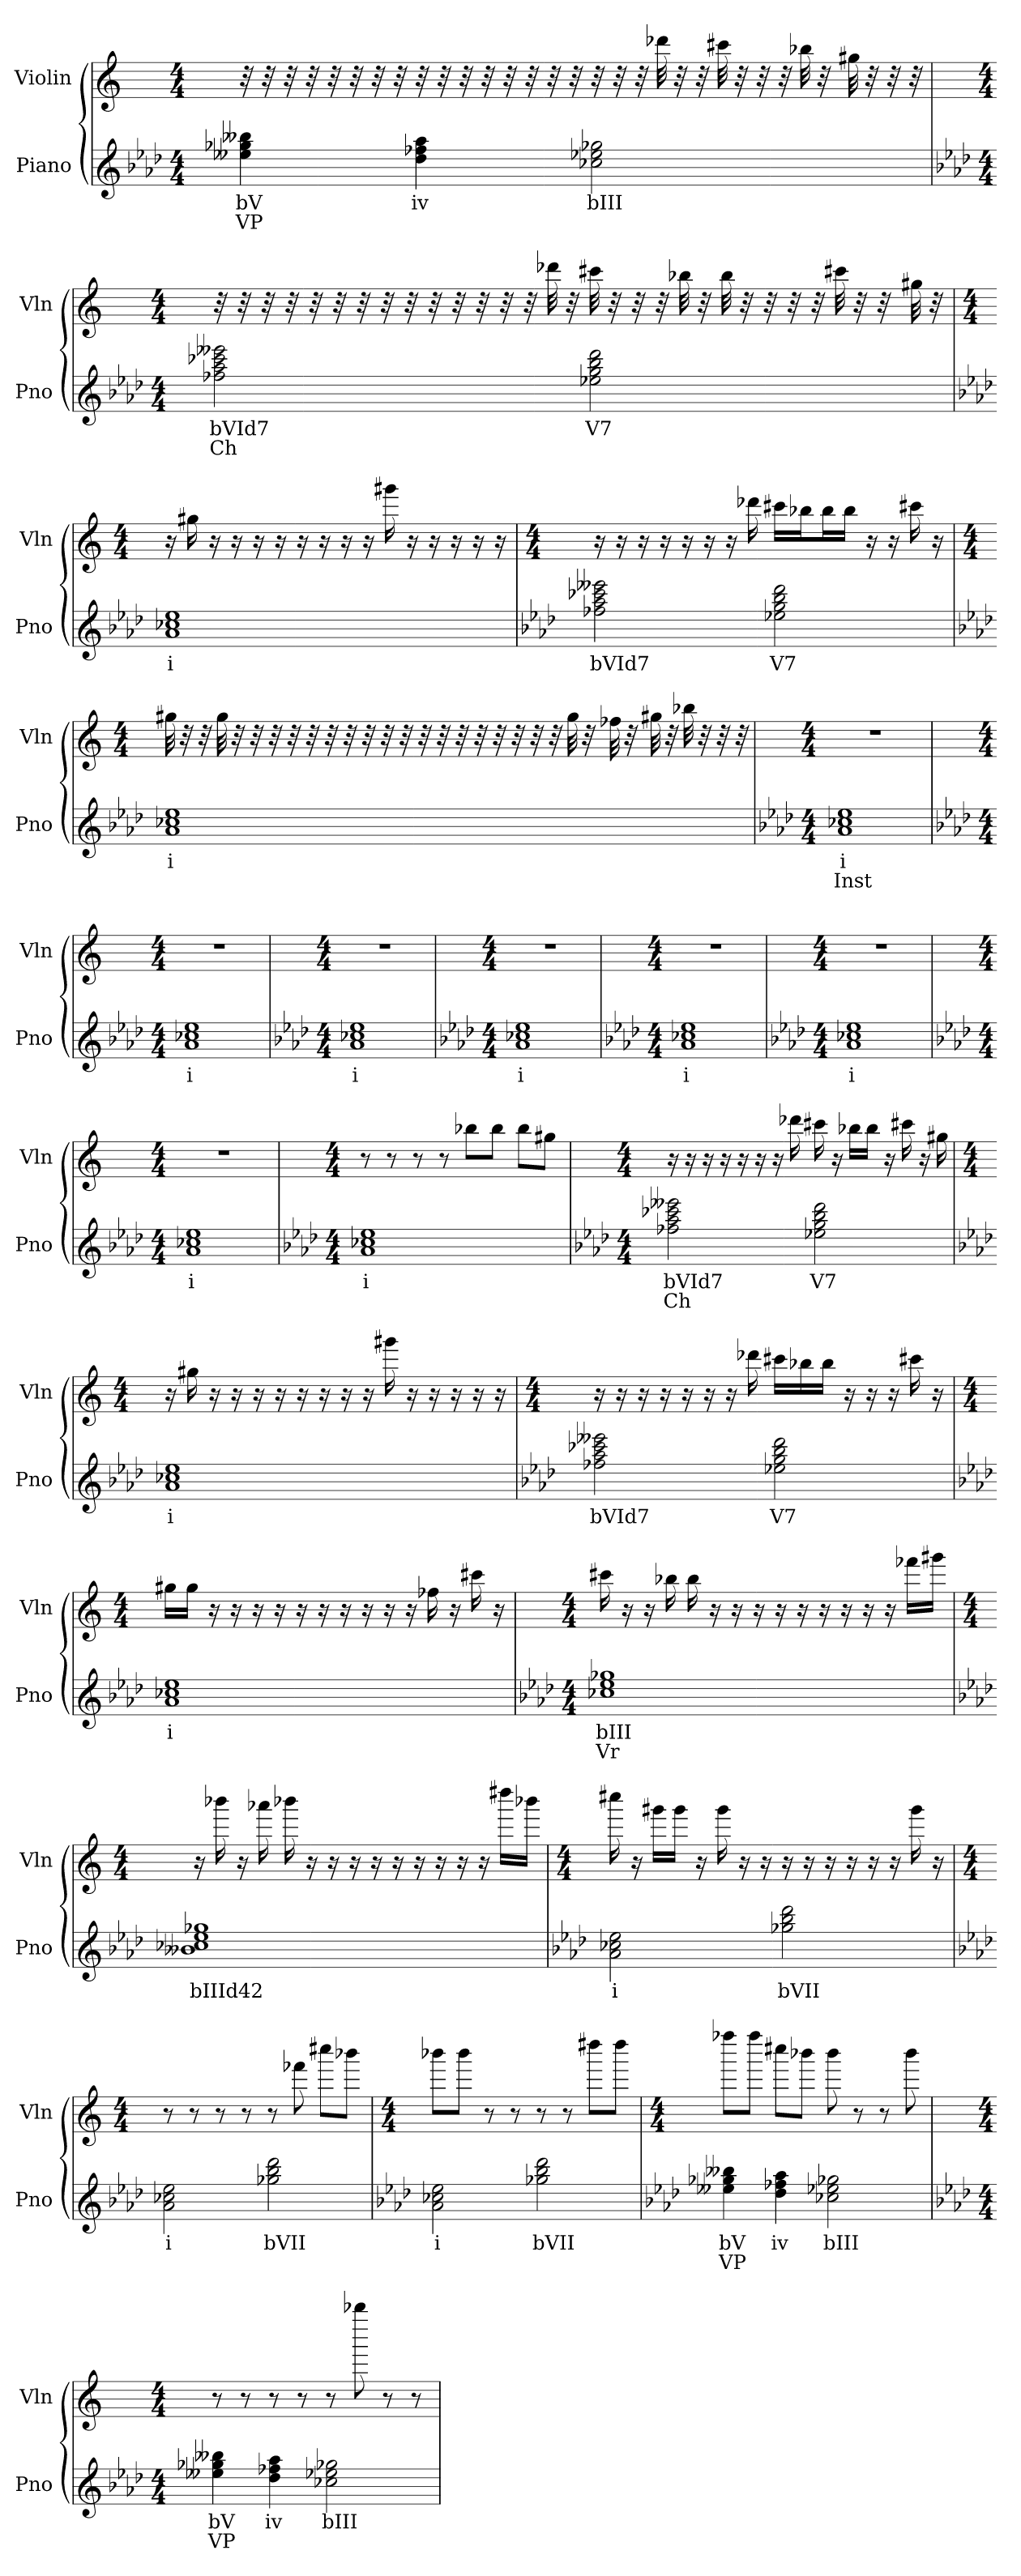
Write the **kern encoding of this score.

**kern	**text	**text	**kern
*part2	*part2	*part2	*part1
*staff2	*staff2	*staff2	*staff1
*I"Piano	*	*	*I"Violin
*I'Pno	*	*	*I'Vln
*k[b-e-a-d-]	*	*	*
*A-:	*	*	*
*M4/4	*	*	*M4/4
=	=	=	=
4ee--X 4gg-X 4bb--X	bV	VP	32r
.	.	.	32r
.	.	.	32r
.	.	.	32r
.	.	.	32r
.	.	.	32r
.	.	.	32r
.	.	.	32r
4dd- 4ff-X 4aa-	iv	.	32r
.	.	.	32r
.	.	.	32r
.	.	.	32r
.	.	.	32r
.	.	.	32r
.	.	.	32r
.	.	.	32r
2cc-X 2ee-X 2gg-X	bIII	.	32r
.	.	.	32r
.	.	.	32r
.	.	.	32ddd-X
.	.	.	32r
.	.	.	32r
.	.	.	32ccc#X
.	.	.	32r
.	.	.	32r
.	.	.	32r
.	.	.	32bb-X
.	.	.	32r
.	.	.	32gg#X
.	.	.	32r
.	.	.	32r
.	.	.	32r
=	=	=	=
*k[b-e-a-d-]	*	*	*
*A-:	*	*	*
*M4/4	*	*	*M4/4
2ff-X 2aa- 2ccc-X 2eee--X	bVId7	Ch	32r
.	.	.	32r
.	.	.	32r
.	.	.	32r
.	.	.	32r
.	.	.	32r
.	.	.	32r
.	.	.	32r
.	.	.	32r
.	.	.	32r
.	.	.	32r
.	.	.	32r
.	.	.	32r
.	.	.	32r
.	.	.	32ddd-X
.	.	.	32r
2ee-X 2gg 2bb- 2ddd-	V7	.	32ccc#X
.	.	.	32r
.	.	.	32r
.	.	.	32r
.	.	.	32bb-X
.	.	.	32r
.	.	.	32bb-
.	.	.	32r
.	.	.	32r
.	.	.	32r
.	.	.	32r
.	.	.	32ccc#X
.	.	.	32r
.	.	.	32r
.	.	.	32gg#X
.	.	.	32r
=	=	=	=
*k[b-e-a-d-]	*	*	*
*A-:	*	*	*
*	*	*	*M4/4
1a- 1cc-X 1ee-	i	.	16r
.	.	.	16gg#X
.	.	.	16r
.	.	.	16r
.	.	.	16r
.	.	.	16r
.	.	.	16r
.	.	.	16r
.	.	.	16r
.	.	.	16r
.	.	.	16ggg#X
.	.	.	16r
.	.	.	16r
.	.	.	16r
.	.	.	16r
.	.	.	16r
=	=	=	=
*k[b-e-a-d-]	*	*	*
*A-:	*	*	*
*	*	*	*M4/4
2ff-X 2aa- 2ccc-X 2eee--X	bVId7	.	16r
.	.	.	16r
.	.	.	16r
.	.	.	16r
.	.	.	16r
.	.	.	16r
.	.	.	16r
.	.	.	16ddd-X
2ee-X 2gg 2bb- 2ddd-	V7	.	16ccc#XLL
.	.	.	16bb-XJ
.	.	.	16bb-L
.	.	.	16bb-JJ
.	.	.	16r
.	.	.	16r
.	.	.	16ccc#X
.	.	.	16r
=	=	=	=
*k[b-e-a-d-]	*	*	*
*A-:	*	*	*
*	*	*	*M4/4
1a- 1cc-X 1ee-	i	.	32gg#X
.	.	.	32r
.	.	.	32r
.	.	.	32gg#
.	.	.	32r
.	.	.	32r
.	.	.	32r
.	.	.	32r
.	.	.	32r
.	.	.	32r
.	.	.	32r
.	.	.	32r
.	.	.	32r
.	.	.	32r
.	.	.	32r
.	.	.	32r
.	.	.	32r
.	.	.	32r
.	.	.	32r
.	.	.	32r
.	.	.	32r
.	.	.	32r
.	.	.	32gg#
.	.	.	32r
.	.	.	32ff-X
.	.	.	32r
.	.	.	32gg#X
.	.	.	32r
.	.	.	32bb-X
.	.	.	32r
.	.	.	32r
.	.	.	32r
=	=	=	=
*k[b-e-a-d-]	*	*	*
*A-:	*	*	*
*M4/4	*	*	*M4/4
1a- 1cc-X 1ee-	i	Inst	1r
=	=	=	=
*k[b-e-a-d-]	*	*	*
*A-:	*	*	*
*M4/4	*	*	*M4/4
1a- 1cc-X 1ee-	i	.	1r
=	=	=	=
*k[b-e-a-d-]	*	*	*
*A-:	*	*	*
*M4/4	*	*	*M4/4
1a- 1cc-X 1ee-	i	.	1r
=	=	=	=
*k[b-e-a-d-]	*	*	*
*A-:	*	*	*
*M4/4	*	*	*M4/4
1a- 1cc-X 1ee-	i	.	1r
=	=	=	=
*k[b-e-a-d-]	*	*	*
*A-:	*	*	*
*M4/4	*	*	*M4/4
1a- 1cc-X 1ee-	i	.	1r
=	=	=	=
*k[b-e-a-d-]	*	*	*
*A-:	*	*	*
*M4/4	*	*	*M4/4
1a- 1cc-X 1ee-	i	.	1r
=	=	=	=
*k[b-e-a-d-]	*	*	*
*A-:	*	*	*
*M4/4	*	*	*M4/4
1a- 1cc-X 1ee-	i	.	1r
=	=	=	=
*k[b-e-a-d-]	*	*	*
*A-:	*	*	*
*M4/4	*	*	*M4/4
1a- 1cc-X 1ee-	i	.	8r
.	.	.	8r
.	.	.	8r
.	.	.	8r
.	.	.	8bb-XL
.	.	.	8bb-J
.	.	.	8bb-L
.	.	.	8gg#XJ
=	=	=	=
*k[b-e-a-d-]	*	*	*
*A-:	*	*	*
*M4/4	*	*	*M4/4
2ff-X 2aa- 2ccc-X 2eee--X	bVId7	Ch	16r
.	.	.	16r
.	.	.	16r
.	.	.	16r
.	.	.	16r
.	.	.	16r
.	.	.	16r
.	.	.	16ddd-X
2ee-X 2gg 2bb- 2ddd-	V7	.	16ccc#X
.	.	.	16r
.	.	.	16bb-XLL
.	.	.	16bb-JJ
.	.	.	16r
.	.	.	16ccc#X
.	.	.	16r
.	.	.	16gg#X
=	=	=	=
*k[b-e-a-d-]	*	*	*
*A-:	*	*	*
*	*	*	*M4/4
1a- 1cc-X 1ee-	i	.	16r
.	.	.	16gg#X
.	.	.	16r
.	.	.	16r
.	.	.	16r
.	.	.	16r
.	.	.	16r
.	.	.	16r
.	.	.	16r
.	.	.	16r
.	.	.	16ggg#X
.	.	.	16r
.	.	.	16r
.	.	.	16r
.	.	.	16r
.	.	.	16r
=	=	=	=
*k[b-e-a-d-]	*	*	*
*A-:	*	*	*
*	*	*	*M4/4
2ff-X 2aa- 2ccc-X 2eee--X	bVId7	.	16r
.	.	.	16r
.	.	.	16r
.	.	.	16r
.	.	.	16r
.	.	.	16r
.	.	.	16r
.	.	.	16ddd-X
2ee-X 2gg 2bb- 2ddd-	V7	.	16ccc#XLL
.	.	.	16bb-X
.	.	.	16bb-JJ
.	.	.	16r
.	.	.	16r
.	.	.	16r
.	.	.	16ccc#X
.	.	.	16r
=	=	=	=
*k[b-e-a-d-]	*	*	*
*A-:	*	*	*
*	*	*	*M4/4
1a- 1cc-X 1ee-	i	.	16gg#XLL
.	.	.	16gg#JJ
.	.	.	16r
.	.	.	16r
.	.	.	16r
.	.	.	16r
.	.	.	16r
.	.	.	16r
.	.	.	16r
.	.	.	16r
.	.	.	16r
.	.	.	16r
.	.	.	16ff-X
.	.	.	16r
.	.	.	16ccc#X
.	.	.	16r
=	=	=	=
*k[b-e-a-d-]	*	*	*
*A-:	*	*	*
*M4/4	*	*	*M4/4
1cc-X 1ee- 1gg-X	bIII	Vr	16ccc#X
.	.	.	16r
.	.	.	16r
.	.	.	16bb-X
.	.	.	16bb-
.	.	.	16r
.	.	.	16r
.	.	.	16r
.	.	.	16r
.	.	.	16r
.	.	.	16r
.	.	.	16r
.	.	.	16r
.	.	.	16r
.	.	.	16fff-XLL
.	.	.	16ggg#XJJ
=	=	=	=
*k[b-e-a-d-]	*	*	*
*A-:	*	*	*
*	*	*	*M4/4
1b--X 1cc-X 1ee- 1gg-X	bIIId42	.	16r
.	.	.	16bbb-X
.	.	.	16r
.	.	.	16aaa-X
.	.	.	16bbb-X
.	.	.	16r
.	.	.	16r
.	.	.	16r
.	.	.	16r
.	.	.	16r
.	.	.	16r
.	.	.	16r
.	.	.	16r
.	.	.	16r
.	.	.	16dddd#XLL
.	.	.	16bbb-XJJ
=	=	=	=
*k[b-e-a-d-]	*	*	*
*A-:	*	*	*
*	*	*	*M4/4
2a- 2cc-X 2ee-	i	.	16cccc#X
.	.	.	16r
.	.	.	16ggg#XLL
.	.	.	16ggg#JJ
.	.	.	16r
.	.	.	16ggg#
.	.	.	16r
.	.	.	16r
2gg-X 2bb- 2ddd-	bVII	.	16r
.	.	.	16r
.	.	.	16r
.	.	.	16r
.	.	.	16r
.	.	.	16r
.	.	.	16ggg#
.	.	.	16r
=	=	=	=
*k[b-e-a-d-]	*	*	*
*A-:	*	*	*
*	*	*	*M4/4
2a- 2cc-X 2ee-	i	.	8r
.	.	.	8r
.	.	.	8r
.	.	.	8r
2gg-X 2bb- 2ddd-	bVII	.	8r
.	.	.	8fff-X
.	.	.	8cccc#XL
.	.	.	8bbb-XJ
=	=	=	=
*k[b-e-a-d-]	*	*	*
*A-:	*	*	*
*	*	*	*M4/4
2a- 2cc-X 2ee-	i	.	8bbb-XL
.	.	.	8bbb-J
.	.	.	8r
.	.	.	8r
2gg-X 2bb- 2ddd-	bVII	.	8r
.	.	.	8r
.	.	.	8dddd#XL
.	.	.	8dddd#J
=	=	=	=
*k[b-e-a-d-]	*	*	*
*A-:	*	*	*
*	*	*	*M4/4
4ee--X 4gg-X 4bb--X	bV	VP	8ffff-XL
.	.	.	8ffff-J
4dd- 4ff-X 4aa-	iv	.	8cccc#XL
.	.	.	8bbb-XJ
2cc-X 2ee-X 2gg-X	bIII	.	8bbb-
.	.	.	8r
.	.	.	8r
.	.	.	8bbb-
=	=	=	=
*k[b-e-a-d-]	*	*	*
*A-:	*	*	*
*M4/4	*	*	*M4/4
4ee--X 4gg-X 4bb--X	bV	VP	8r
.	.	.	8r
4dd- 4ff-X 4aa-	iv	.	8r
.	.	.	8r
2cc-X 2ee-X 2gg-X	bIII	.	8r
.	.	.	8bbbb-X
.	.	.	8r
.	.	.	8r
=	=	=	=
*-	*-	*-	*-
